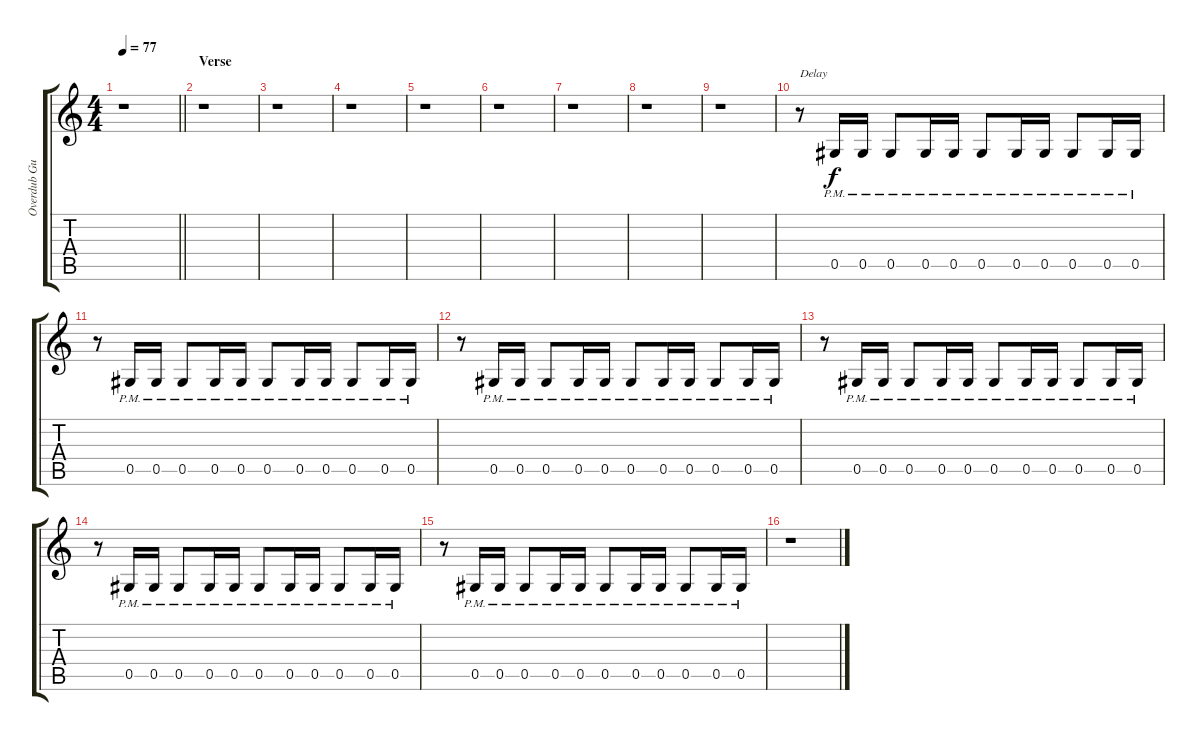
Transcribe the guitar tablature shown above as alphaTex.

\track ("Overdub Guitar" "Overdub Gu") {instrument distortionguitar}
\staff {score tabs}
\tuning (Eb4 Bb3 Gb3 Db3 Ab2 Eb2) {hide}
\ts (4 4)
\tempo 77
\clef g2
\barLineRight lightlight
\ks c
r.1{dy f} |
\section ("" "Verse")
r.1 |
r.1 |
r.1 |
r.1 |
r.1 |
r.1 |
r.1 |
r.1 |
r.8{txt "Delay" volume 14} 0.5{pm}.16{volume 4} 0.5{pm}.16 0.5{pm}.8 0.5{pm}.16 0.5{pm}.16 0.5{pm}.8 0.5{pm}.16 0.5{pm}.16 0.5{pm}.8 0.5{pm}.16 0.5{pm}.16 |
r.8{volume 14} 0.5{pm}.16{volume 4} 0.5{pm}.16 0.5{pm}.8 0.5{pm}.16 0.5{pm}.16 0.5{pm}.8 0.5{pm}.16 0.5{pm}.16 0.5{pm}.8 0.5{pm}.16 0.5{pm}.16 |
r.8{volume 14} 0.5{pm}.16{volume 4} 0.5{pm}.16 0.5{pm}.8 0.5{pm}.16 0.5{pm}.16 0.5{pm}.8 0.5{pm}.16 0.5{pm}.16 0.5{pm}.8 0.5{pm}.16 0.5{pm}.16 |
r.8{volume 14} 0.5{pm}.16{volume 4} 0.5{pm}.16 0.5{pm}.8 0.5{pm}.16 0.5{pm}.16 0.5{pm}.8 0.5{pm}.16 0.5{pm}.16 0.5{pm}.8 0.5{pm}.16 0.5{pm}.16 |
r.8{volume 14} 0.5{pm}.16{volume 4} 0.5{pm}.16 0.5{pm}.8 0.5{pm}.16 0.5{pm}.16 0.5{pm}.8 0.5{pm}.16 0.5{pm}.16 0.5{pm}.8 0.5{pm}.16 0.5{pm}.16 |
r.8{volume 14} 0.5{pm}.16{volume 4} 0.5{pm}.16 0.5{pm}.8 0.5{pm}.16 0.5{pm}.16 0.5{pm}.8 0.5{pm}.16 0.5{pm}.16 0.5{pm}.8 0.5{pm}.16 0.5{pm}.16 |
r.1{volume 14}
